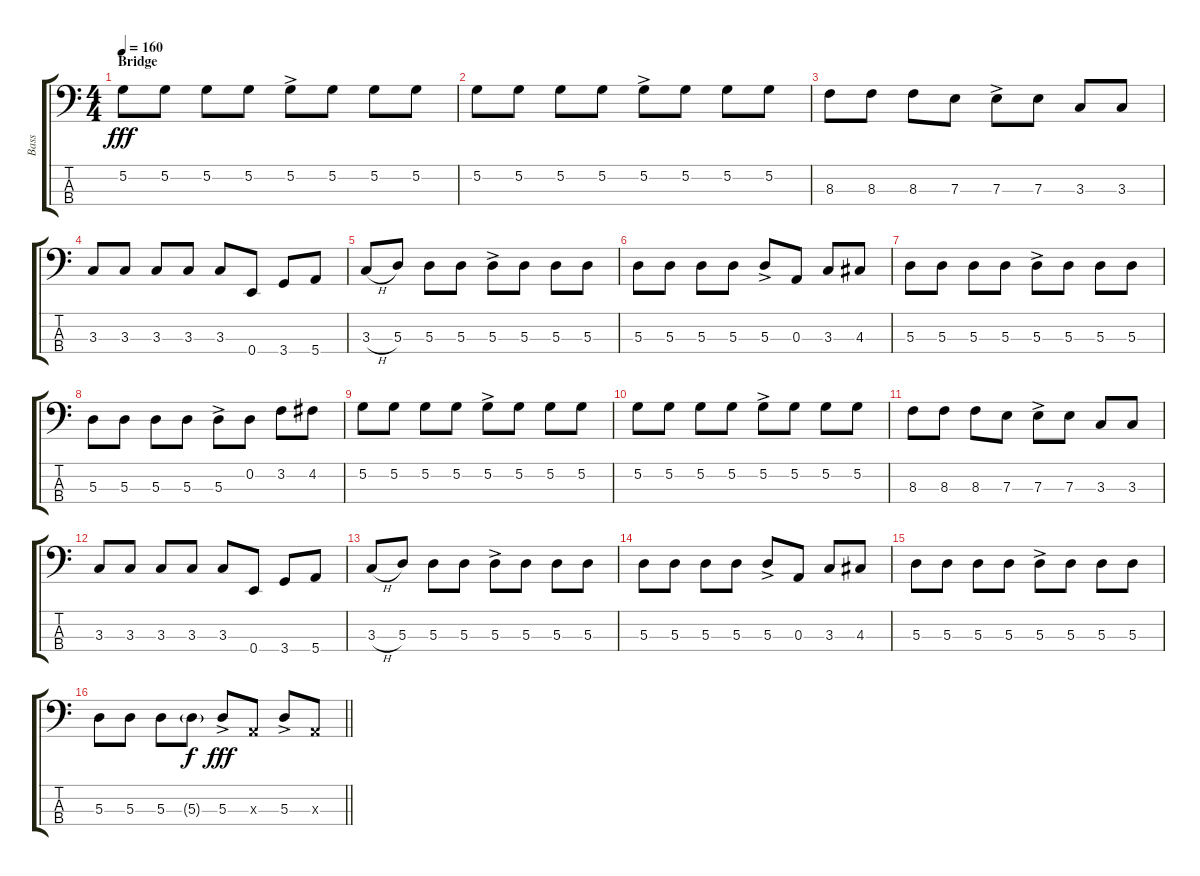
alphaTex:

\track ("Bass" "Bass") {instrument slapbass1}
\staff {score tabs}
\tuning (G2 D2 A1 E1) {hide}
\ts (4 4)
\section ("" "Bridge")
\tempo 160
\clef f4
\ks c
5.2.8{dy fff} 5.2.8 5.2.8 5.2.8 5.2{ac}.8 5.2.8 5.2.8 5.2.8 |
5.2.8 5.2.8 5.2.8 5.2.8 5.2{ac}.8 5.2.8 5.2.8 5.2.8 |
8.3.8 8.3.8 8.3.8 7.3.8 7.3{ac}.8 7.3.8 3.3.8 3.3.8 |
3.3.8 3.3.8 3.3.8 3.3.8 3.3.8 0.4.8 3.4.8 5.4.8 |
3.3{h}.8 5.3.8 5.3.8 5.3.8 5.3{ac}.8 5.3.8 5.3.8 5.3.8 |
5.3.8 5.3.8 5.3.8 5.3.8 5.3{ac}.8 0.3.8 3.3.8 4.3.8 |
5.3.8 5.3.8 5.3.8 5.3.8 5.3{ac}.8 5.3.8 5.3.8 5.3.8 |
5.3.8 5.3.8 5.3.8 5.3.8 5.3{ac}.8 0.2.8 3.2.8 4.2.8 |
5.2.8 5.2.8 5.2.8 5.2.8 5.2{ac}.8 5.2.8 5.2.8 5.2.8 |
5.2.8 5.2.8 5.2.8 5.2.8 5.2{ac}.8 5.2.8 5.2.8 5.2.8 |
8.3.8 8.3.8 8.3.8 7.3.8 7.3{ac}.8 7.3.8 3.3.8 3.3.8 |
3.3.8 3.3.8 3.3.8 3.3.8 3.3.8 0.4.8 3.4.8 5.4.8 |
3.3{h}.8 5.3.8 5.3.8 5.3.8 5.3{ac}.8 5.3.8 5.3.8 5.3.8 |
5.3.8 5.3.8 5.3.8 5.3.8 5.3{ac}.8 0.3.8 3.3.8 4.3.8 |
5.3.8 5.3.8 5.3.8 5.3.8 5.3{ac}.8 5.3.8 5.3.8 5.3.8 |
\barLineRight lightlight
5.3.8 5.3.8 5.3.8 5.3{g}.8{dy f} 5.3{ac}.8{dy fff} 0.3{x}.8 5.3{ac}.8 0.3{x}.8
